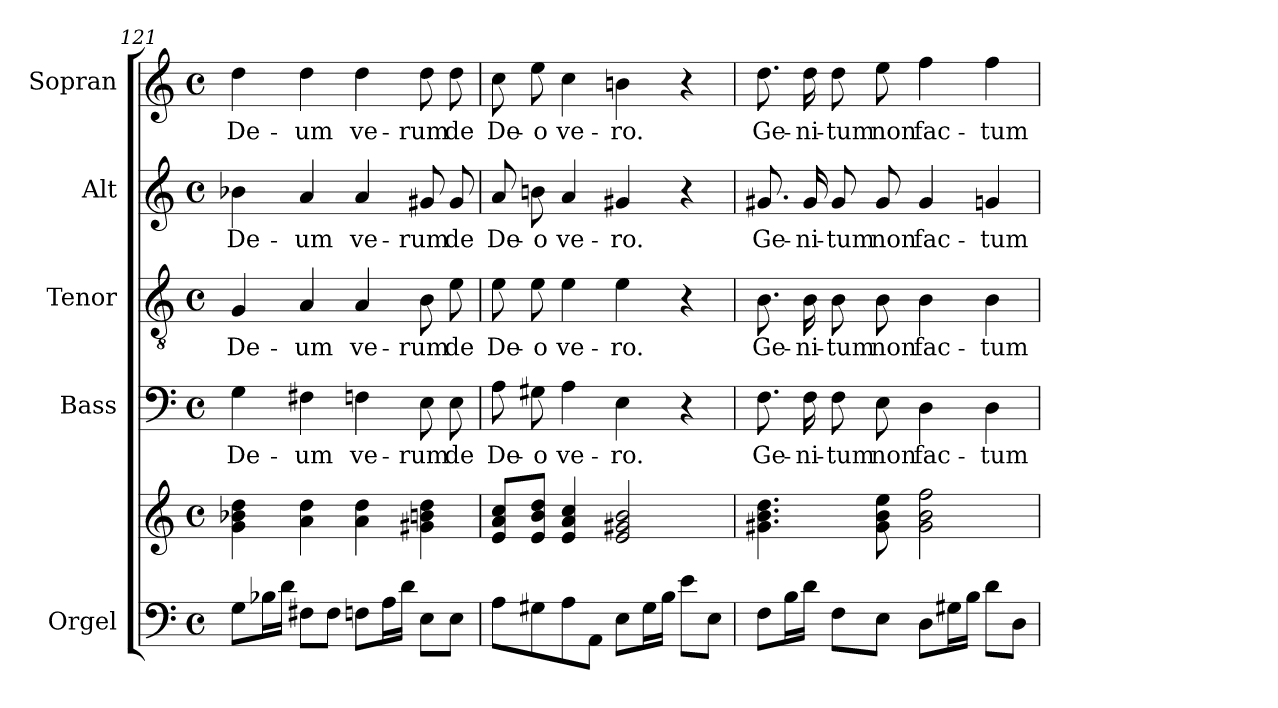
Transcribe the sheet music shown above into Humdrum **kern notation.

**kern	**kern	**kern	**text	**kern	**text	**kern	**text	**kern	**text
*part5	*part5	*part4	*part4	*part3	*part3	*part2	*part2	*part1	*part1
*staff6	*staff5	*staff4	*staff4	*staff3	*staff3	*staff2	*staff2	*staff1	*staff1
*I"Orgel	*	*I"Bass	*	*I"Tenor	*	*I"Alt	*	*I"Sopran	*
*	*	*I'B.	*	*I'T.	*	*I'A.	*	*I'S.	*
*clefF4	*clefG2	*clefF4	*	*clefGv2	*	*clefG2	*	*clefG2	*
*k[]	*k[]	*k[]	*	*k[]	*	*k[]	*	*k[]	*
*C:	*C:	*C:	*	*C:	*	*C:	*	*C:	*
*M4/4	*M4/4	*M4/4	*	*M4/4	*	*M4/4	*	*M4/4	*
*met(c)	*met(c)	*met(c)	*	*met(c)	*	*met(c)	*	*met(c)	*
=121	=121	=121	=121	=121	=121	=121	=121	=121	=121
!	!	!	!LO:LY:b	!	!LO:LY:b	!	!LO:LY:b	!	!LO:LY:b
8G\L	4g\ 4b-X\ 4dd\	4G\	De-	4G/	De-	4b-X\	De-	4dd\	De-
16B-X\L	.	.	.	.	.	.	.	.	.
16d\JJ	.	.	.	.	.	.	.	.	.
!	!	!	!LO:LY:b	!	!LO:LY:b	!	!LO:LY:b	!	!LO:LY:b
8F#X\L	4a\ 4dd\	4F#X\	-um	4A/	-um	4a/	-um	4dd\	-um
8F#\J	.	.	.	.	.	.	.	.	.
!	!	!	!LO:LY:b	!	!LO:LY:b	!	!LO:LY:b	!	!LO:LY:b
8Fn\L	4a\ 4dd\	4Fn\	ve-	4A/	ve-	4a/	ve-	4dd\	ve-
16A\L	.	.	.	.	.	.	.	.	.
16d\JJ	.	.	.	.	.	.	.	.	.
!	!	!	!LO:LY:b	!	!LO:LY:b	!	!LO:LY:b	!	!LO:LY:b
8E\L	4g#X\ 4bn\ 4dd\	8E\	-rum	8B\	-rum	8g#X/	-rum	8dd\	-rum
!	!	!	!LO:LY:b	!	!LO:LY:b	!	!LO:LY:b	!	!LO:LY:b
8E\J	.	8E\	de	8e\	de	8g#/	de	8dd\	de
=122	=122	=122	=122	=122	=122	=122	=122	=122	=122
!	!	!	!LO:LY:b	!	!LO:LY:b	!	!LO:LY:b	!	!LO:LY:b
8A\L	8e/ 8a/ 8cc/L	8A\	De-	8e\	De-	8a/	De-	8cc\	De-
!	!	!	!LO:LY:b	!	!LO:LY:b	!	!LO:LY:b	!	!LO:LY:b
8G#X\	8e/ 8b/ 8dd/J	8G#X\	-o	8e\	-o	8bn\	-o	8ee\	-o
!	!	!	!LO:LY:b	!	!LO:LY:b	!	!LO:LY:b	!	!LO:LY:b
8A\	4e/ 4a/ 4cc/	4A\	ve-	4e\	ve-	4a/	ve-	4cc\	ve-
8AA\J	.	.	.	.	.	.	.	.	.
!	!	!	!LO:LY:b	!	!LO:LY:b	!	!LO:LY:b	!	!LO:LY:b
8E\L	2e/ 2g#X/ 2b/	4E\	-ro.	4e\	-ro.	4g#X/	-ro.	4bn\	-ro.
16G#\L	.	.	.	.	.	.	.	.	.
16B\JJ	.	.	.	.	.	.	.	.	.
8e\L	.	4r	.	4r	.	4r	.	4r	.
8E\J	.	.	.	.	.	.	.	.	.
=123	=123	=123	=123	=123	=123	=123	=123	=123	=123
!	!	!	!LO:LY:b	!	!LO:LY:b	!	!LO:LY:b	!	!LO:LY:b
8F\L	4.g#X\ 4.b\ 4.dd\	8.F\	Ge-	8.B\	Ge-	8.g#X/	Ge-	8.dd\	Ge-
16B\L	.	.	.	.	.	.	.	.	.
!	!	!	!LO:LY:b	!	!LO:LY:b	!	!LO:LY:b	!	!LO:LY:b
16d\JJ	.	16F\	-ni-	16B\	-ni-	16g#/	-ni-	16dd\	-ni-
!	!	!	!LO:LY:b	!	!LO:LY:b	!	!LO:LY:b	!	!LO:LY:b
8F\L	.	8F\	-tum	8B\	-tum	8g#/	-tum	8dd\	-tum
!	!	!	!LO:LY:b	!	!LO:LY:b	!	!LO:LY:b	!	!LO:LY:b
8E\J	8g#\ 8b\ 8ee\	8E\	non	8B\	non	8g#/	non	8ee\	non
!	!	!	!LO:LY:b	!	!LO:LY:b	!	!LO:LY:b	!	!LO:LY:b
8D\L	2g#\ 2b\ 2ff\	4D\	fac-	4B\	fac-	4g#/	fac-	4ff\	fac-
16G#X\L	.	.	.	.	.	.	.	.	.
16B\JJ	.	.	.	.	.	.	.	.	.
!	!	!	!LO:LY:b	!	!LO:LY:b	!	!LO:LY:b	!	!LO:LY:b
8d\L	.	4D\	-tum	4B\	-tum	4gn/	-tum	4ff\	-tum
8D\J	.	.	.	.	.	.	.	.	.
=	=	=	=	=	=	=	=	=	=
*-	*-	*-	*-	*-	*-	*-	*-	*-	*-
